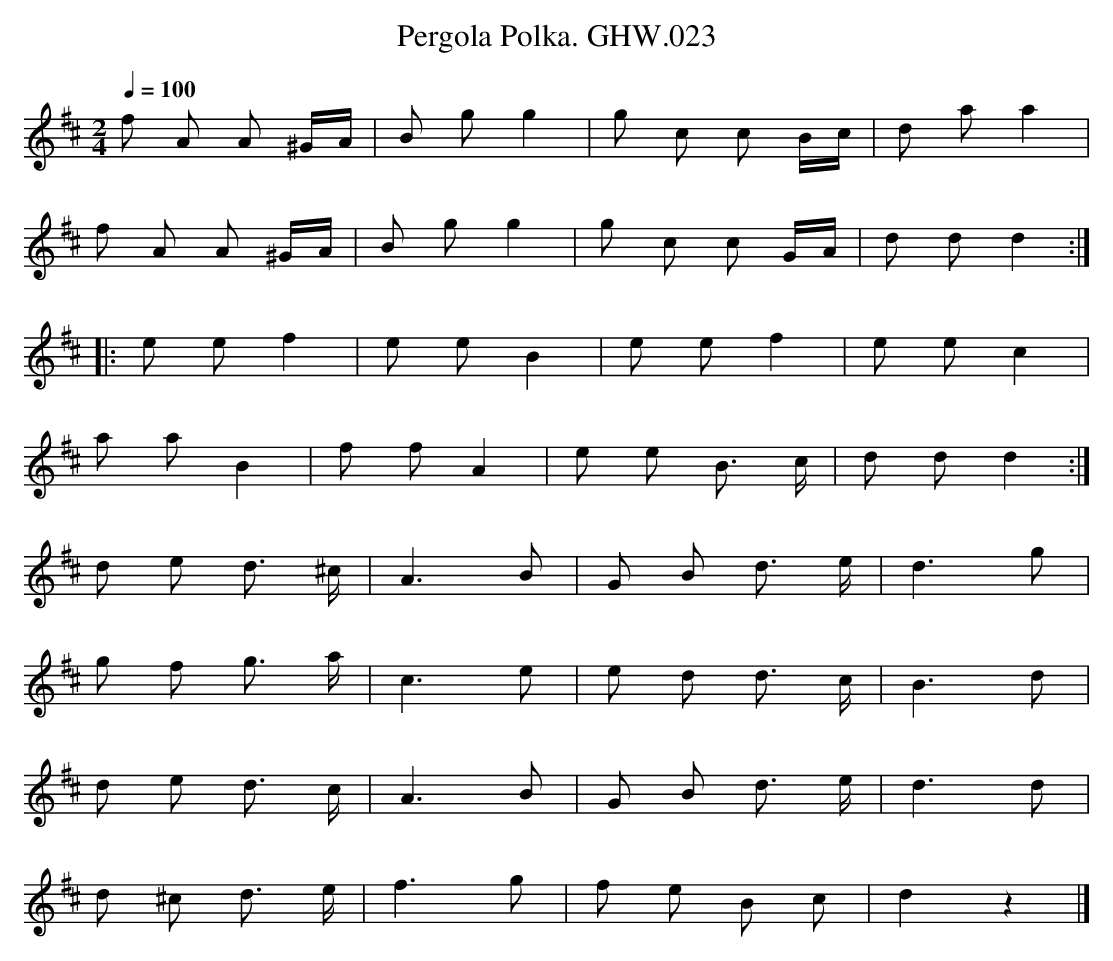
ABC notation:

X:1
T:Pergola Polka. GHW.023
M:2/4
L:1/8
Q:1/4=100
K:D
f A A ^G/A/|B g g2|g c c B/c/|d a a2|
f A A ^G/A/|B g g2|g c c G/A/|d d d2:|
|:e e f2| e e B2|e e f2|e e c2|
a a B2|f f A2|e e B3/ c/|d d d2:|
d e d3/ ^c/|A3 B|G B d3/ e/|d3 g|
g f g3/ a/|c3 e|e d d3/ c/|B3 d|
d e d3/ c/|A3 B|G B d3/ e/|d3 d|
d ^c d3/ e/|f3 g|f e B c|d2 z2|]
